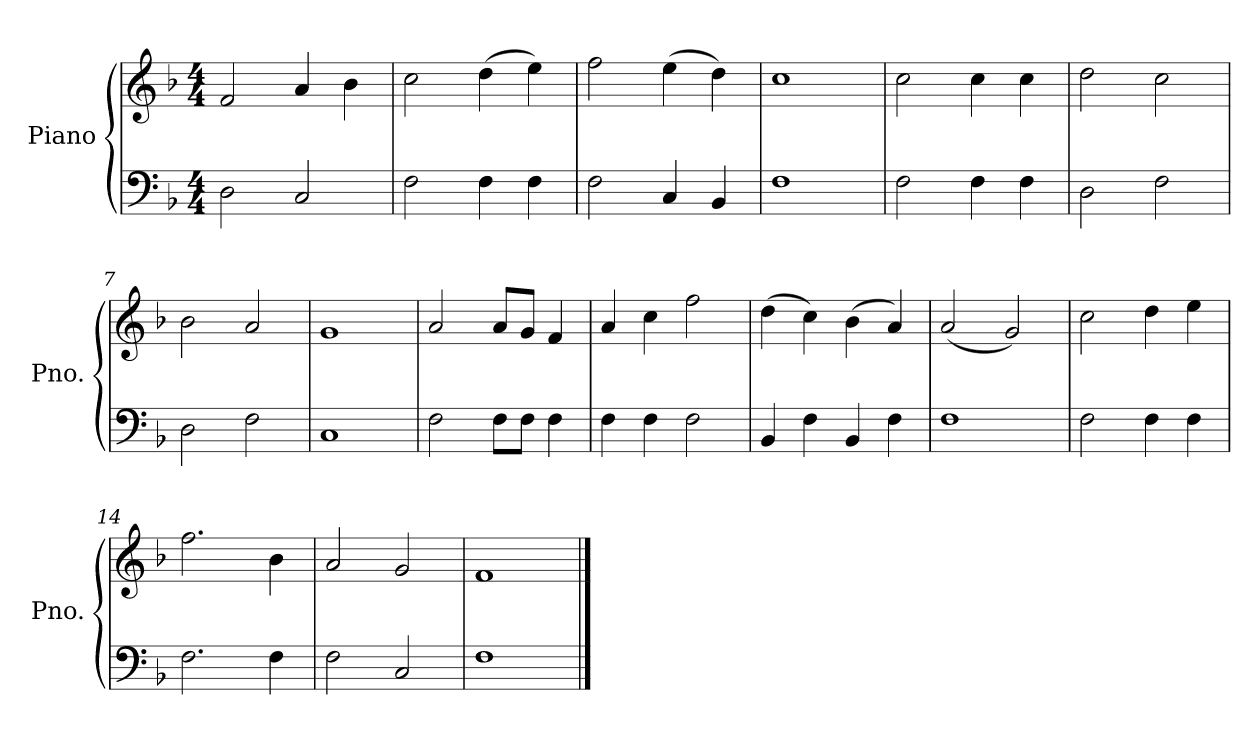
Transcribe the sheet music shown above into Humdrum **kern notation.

**kern	**kern
*part1	*part1
*staff2	*staff1
*I"Piano	*
*I'Pno.	*
*clefF4	*clefG2
*k[b-]	*k[b-]
*M4/4	*M4/4
=1	=1
2D\	2f/
2C/	4a/
.	4b-\
=2	=2
2F\	2cc\
4F\	(>4dd\
4F\	4ee\)
=3	=3
2F\	2ff\
4C/	(>4ee\
4BB-/	4dd\)
=4	=4
1F	1cc
=5	=5
2F\	2cc\
4F\	4cc\
4F\	4cc\
=6	=6
2D\	2dd\
2F\	2cc\
=7	=7
2D\	2b-\
2F\	2a/
=8	=8
1C	1g
=9	=9
2F\	2a/
8F\L	8a/L
8F\J	8g/J
4F\	4f/
=10	=10
4F\	4a/
4F\	4cc\
2F\	2ff\
=11	=11
4BB-/	(>4dd\
4F\	4cc\)
4BB-/	(>4b-\
4F\	4a/)
=12	=12
1F	(<2a/
.	2g/)
=13	=13
2F\	2cc\
4F\	4dd\
4F\	4ee\
!!LO:LB:g=z
=14	=14
2.F\	2.ff\
4F\	4b-\
=15	=15
2F\	2a/
2C/	2g/
=16	=16
1F	1f
==	==
*-	*-
